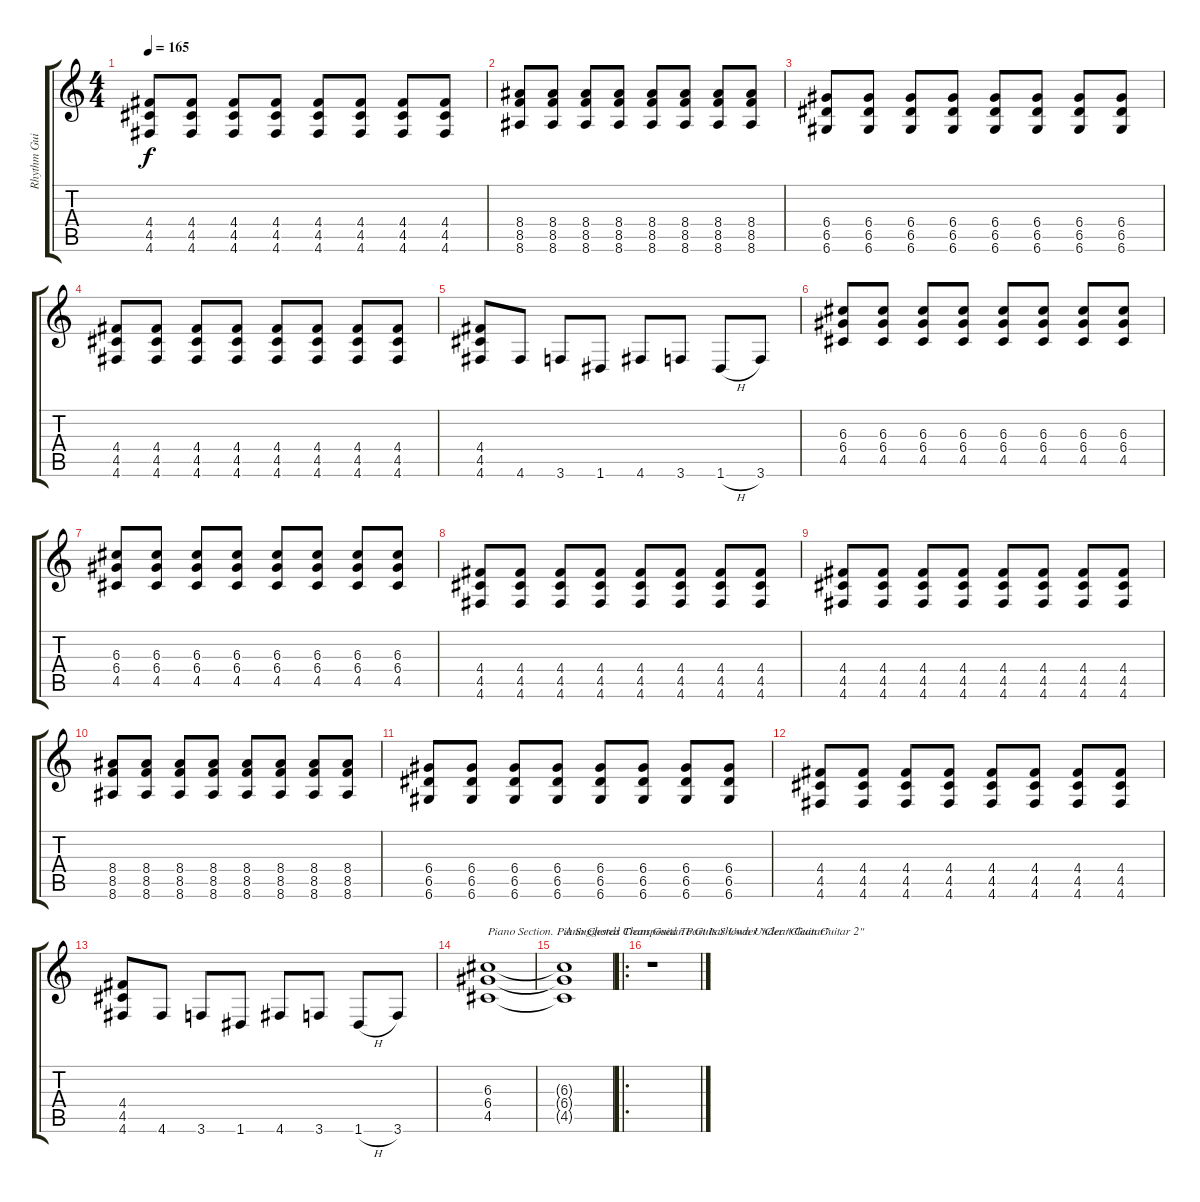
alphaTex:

\track ("Rhythm Guitar" "Rhythm Gui") {instrument distortionguitar}
\staff {score tabs}
\tuning (E4 B3 G3 D3 A2 D2) {hide}
\ts (4 4)
\tempo 165
\clef g2
\ks c
(4.4 4.5 4.6).8{dy f} (4.4 4.5 4.6).8 (4.4 4.5 4.6).8 (4.4 4.5 4.6).8 (4.4 4.5 4.6).8 (4.4 4.5 4.6).8 (4.4 4.5 4.6).8 (4.4 4.5 4.6).8 |
(8.4 8.5 8.6).8 (8.4 8.5 8.6).8 (8.4 8.5 8.6).8 (8.4 8.5 8.6).8 (8.4 8.5 8.6).8 (8.4 8.5 8.6).8 (8.4 8.5 8.6).8 (8.4 8.5 8.6).8 |
(6.4 6.5 6.6).8 (6.4 6.5 6.6).8 (6.4 6.5 6.6).8 (6.4 6.5 6.6).8 (6.4 6.5 6.6).8 (6.4 6.5 6.6).8 (6.4 6.5 6.6).8 (6.4 6.5 6.6).8 |
(4.4 4.5 4.6).8 (4.4 4.5 4.6).8 (4.4 4.5 4.6).8 (4.4 4.5 4.6).8 (4.4 4.5 4.6).8 (4.4 4.5 4.6).8 (4.4 4.5 4.6).8 (4.4 4.5 4.6).8 |
(4.4 4.5 4.6).8 4.6.8 3.6.8 1.6.8 4.6.8 3.6.8 1.6{h}.8 3.6.8 |
(6.3 6.4 4.5).8 (6.3 6.4 4.5).8 (6.3 6.4 4.5).8 (6.3 6.4 4.5).8 (6.3 6.4 4.5).8 (6.3 6.4 4.5).8 (6.3 6.4 4.5).8 (6.3 6.4 4.5).8 |
(6.3 6.4 4.5).8 (6.3 6.4 4.5).8 (6.3 6.4 4.5).8 (6.3 6.4 4.5).8 (6.3 6.4 4.5).8 (6.3 6.4 4.5).8 (6.3 6.4 4.5).8 (6.3 6.4 4.5).8 |
(4.4 4.5 4.6).8 (4.4 4.5 4.6).8 (4.4 4.5 4.6).8 (4.4 4.5 4.6).8 (4.4 4.5 4.6).8 (4.4 4.5 4.6).8 (4.4 4.5 4.6).8 (4.4 4.5 4.6).8 |
(4.4 4.5 4.6).8 (4.4 4.5 4.6).8 (4.4 4.5 4.6).8 (4.4 4.5 4.6).8 (4.4 4.5 4.6).8 (4.4 4.5 4.6).8 (4.4 4.5 4.6).8 (4.4 4.5 4.6).8 |
(8.4 8.5 8.6).8 (8.4 8.5 8.6).8 (8.4 8.5 8.6).8 (8.4 8.5 8.6).8 (8.4 8.5 8.6).8 (8.4 8.5 8.6).8 (8.4 8.5 8.6).8 (8.4 8.5 8.6).8 |
(6.4 6.5 6.6).8 (6.4 6.5 6.6).8 (6.4 6.5 6.6).8 (6.4 6.5 6.6).8 (6.4 6.5 6.6).8 (6.4 6.5 6.6).8 (6.4 6.5 6.6).8 (6.4 6.5 6.6).8 |
(4.4 4.5 4.6).8 (4.4 4.5 4.6).8 (4.4 4.5 4.6).8 (4.4 4.5 4.6).8 (4.4 4.5 4.6).8 (4.4 4.5 4.6).8 (4.4 4.5 4.6).8 (4.4 4.5 4.6).8 |
(4.4 4.5 4.6).8 4.6.8 3.6.8 1.6.8 4.6.8 3.6.8 1.6{h}.8 3.6.8 |
(6.3 6.4 4.5).1{txt "Piano Section. Piano Chords Transposed To Guitar Under \"Clean Guitar\""} |
(6.3{t} 6.4{t} 4.5{t}).1{txt "A Suggested Clean Guitar Part Is Shown Under \"Clean Guitar 2\""} |
\ro
r.1
